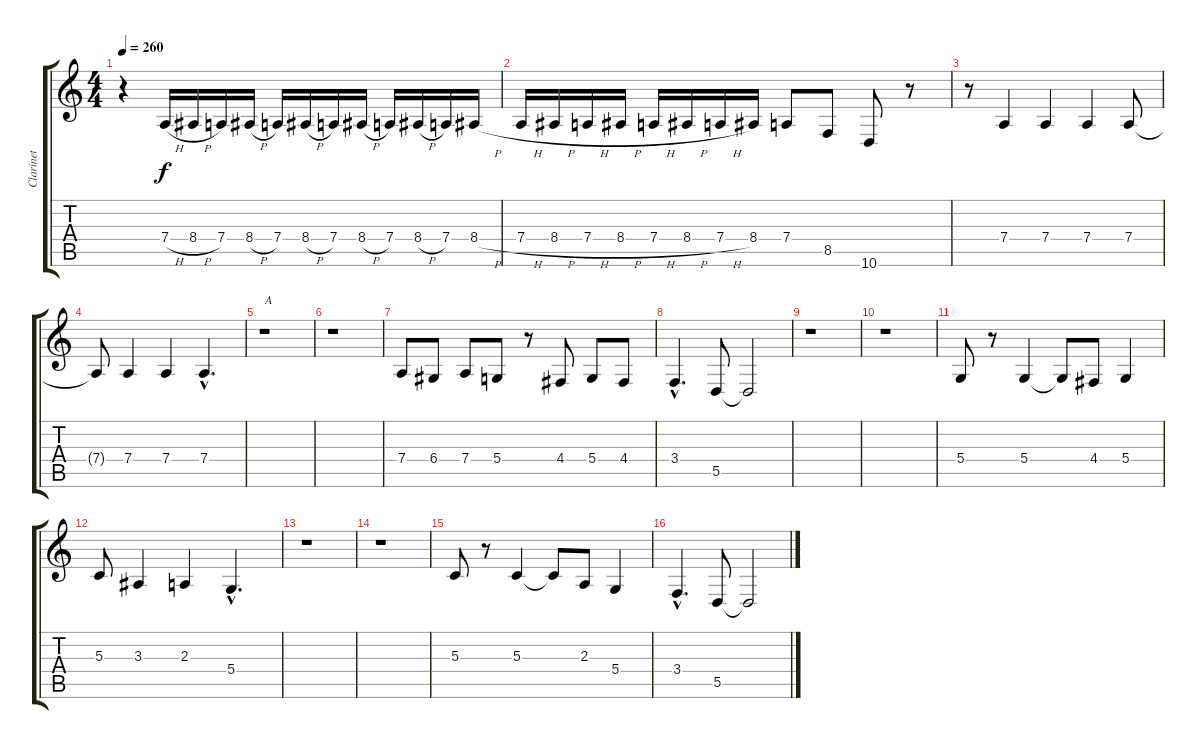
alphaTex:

\track ("Clarinet" "Clarinet") {instrument clarinet}
\staff {score tabs}
\tuning (E4 B3 G3 D3 A2 E2) {hide}
\ts (4 4)
\tempo 260
\clef g2
\ks c
r.4{dy f} 7.4{h}.16 8.4{h}.16 7.4.16 8.4{h}.16 7.4.16 8.4{h}.16 7.4.16 8.4{h}.16 7.4.16 8.4{h}.16 7.4.16 8.4{h}.16 |
7.4{h}.16 8.4{h}.16 7.4{h}.16 8.4{h}.16 7.4{h}.16 8.4{h}.16 7.4{h}.16 8.4.16 7.4.8 8.5.8 10.6.8 r.8 |
r.8 7.4.4 7.4.4 7.4.4 7.4.8 |
7.4{t}.8 7.4.4 7.4.4 7.4{hac}.4{d} |
r.1{txt "A"} |
r.1 |
7.4.8 6.4.8 7.4.8 5.4.8 r.8 4.4.8 5.4.8 4.4.8 |
3.4{hac}.4{d} 5.5.8 5.5{t}.2 |
r.1 |
r.1 |
5.4.8 r.8 5.4.4 5.4{t}.8 4.4.8 5.4.4 |
5.3.8 3.3.4 2.3.4 5.4{hac}.4{d} |
r.1 |
r.1 |
5.3.8 r.8 5.3.4 5.3{t}.8 2.3.8 5.4.4 |
3.4{hac}.4{d} 5.5.8 5.5{t}.2
